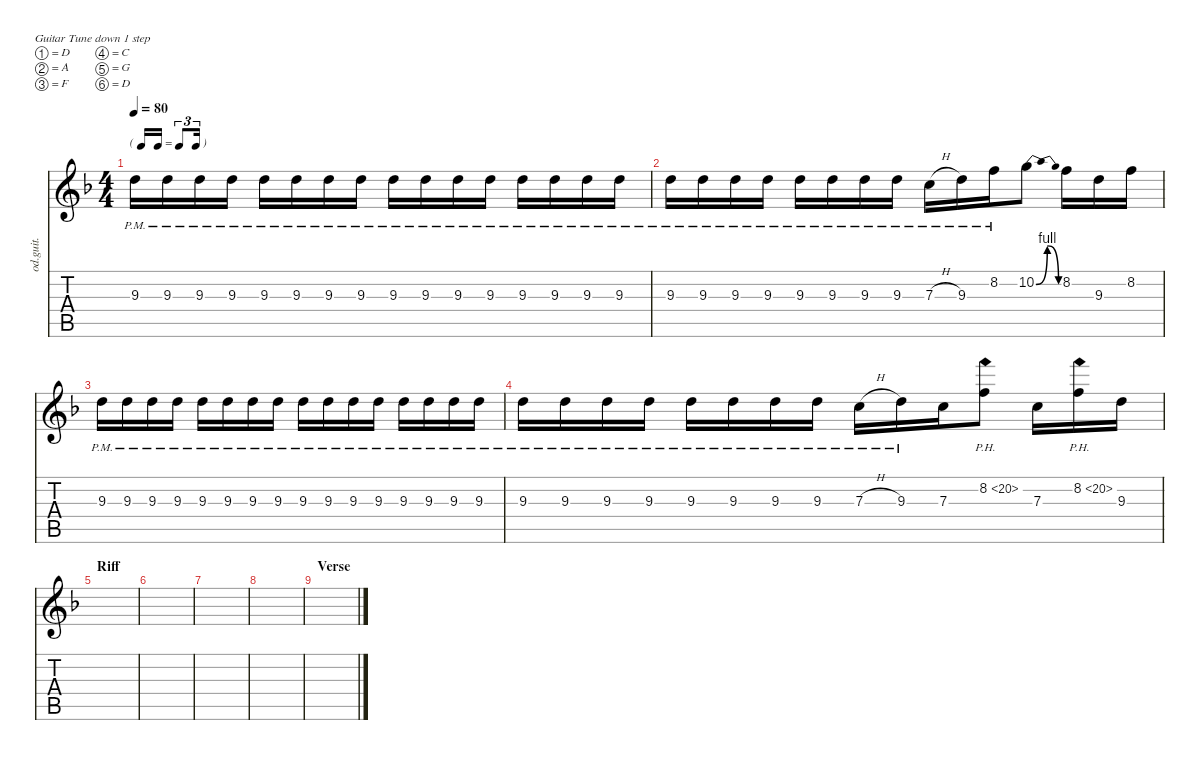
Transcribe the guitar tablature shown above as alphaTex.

\defaultSystemsLayout 4
\hideDynamics
\bracketExtendMode nobrackets
\otherSystemsTrackNameOrientation horizontal
\track ("Overdriven Guitar" "od.guit.") {instrument overdrivenguitar}
\staff {score tabs}
\tuning (D4 A3 F3 C3 G2 D2)
\ts (4 4)
\tf triplet16th
\tempo 80
\clef g2
\ks dminor
9.3{pm acc forcenatural}.16{dy mf beam Down} 9.3{pm acc forcenatural}.16{beam Down} 9.3{pm acc forcenatural}.16{beam Down} 9.3{pm acc forcenatural}.16{beam Down} 9.3{pm acc forcenatural}.16{beam Down} 9.3{pm acc forcenatural}.16{beam Down} 9.3{pm acc forcenatural}.16{beam Down} 9.3{pm acc forcenatural}.16{beam Down} 9.3{pm acc forcenatural}.16{beam Down} 9.3{pm acc forcenatural}.16{beam Down} 9.3{pm acc forcenatural}.16{beam Down} 9.3{pm acc forcenatural}.16{beam Down} 9.3{pm acc forcenatural}.16{beam Down} 9.3{pm acc forcenatural}.16{beam Down} 9.3{pm acc forcenatural}.16{beam Down} 9.3{pm acc forcenatural}.16{beam Down} |
9.3{pm acc forcenatural}.16{beam Down} 9.3{pm acc forcenatural}.16{beam Down} 9.3{pm acc forcenatural}.16{beam Down} 9.3{pm acc forcenatural}.16{beam Down} 9.3{pm acc forcenatural}.16{beam Down} 9.3{pm acc forcenatural}.16{beam Down} 9.3{pm acc forcenatural}.16{beam Down} 9.3{pm acc forcenatural}.16{beam Down} 7.3{h pm acc forcenatural}.16{beam Down} 9.3{pm acc forcenatural}.16{beam Down} 8.2{pm acc forcenatural}.16{beam Down} 10.2{be (bendrelease 0 0 10.2 4 20.4 4 30 0) acc forcenatural}.8{beam Down} 8.2{acc forcenatural}.16{beam Down} 9.3{acc forcenatural}.16{beam Down} 8.2{acc forcenatural}.16{beam Down} |
9.3{pm acc forcenatural}.16{beam Down} 9.3{pm acc forcenatural}.16{beam Down} 9.3{pm acc forcenatural}.16{beam Down} 9.3{pm acc forcenatural}.16{beam Down} 9.3{pm acc forcenatural}.16{beam Down} 9.3{pm acc forcenatural}.16{beam Down} 9.3{pm acc forcenatural}.16{beam Down} 9.3{pm acc forcenatural}.16{beam Down} 9.3{pm acc forcenatural}.16{beam Down} 9.3{pm acc forcenatural}.16{beam Down} 9.3{pm acc forcenatural}.16{beam Down} 9.3{pm acc forcenatural}.16{beam Down} 9.3{pm acc forcenatural}.16{beam Down} 9.3{pm acc forcenatural}.16{beam Down} 9.3{pm acc forcenatural}.16{beam Down} 9.3{pm acc forcenatural}.16{beam Down} |
9.3{pm acc forcenatural}.16{beam Down} 9.3{pm acc forcenatural}.16{beam Down} 9.3{pm acc forcenatural}.16{beam Down} 9.3{pm acc forcenatural}.16{beam Down} 9.3{pm acc forcenatural}.16{beam Down} 9.3{pm acc forcenatural}.16{beam Down} 9.3{pm acc forcenatural}.16{beam Down} 9.3{pm acc forcenatural}.16{beam Down} 7.3{h pm acc forcenatural}.16{beam Down} 9.3{pm acc forcenatural}.16{beam Down} 7.3{acc forcenatural}.16{beam Down} 8.2{ph 12 acc forcenatural}.8{beam Down} 7.3{acc forcenatural}.16{beam Down} 8.2{ph 12 acc forcenatural}.16{beam Down} 9.3{acc forcenatural}.16{beam Down} |
\section ("" "Riff")
|
|
|
|
\section ("" "Verse")
